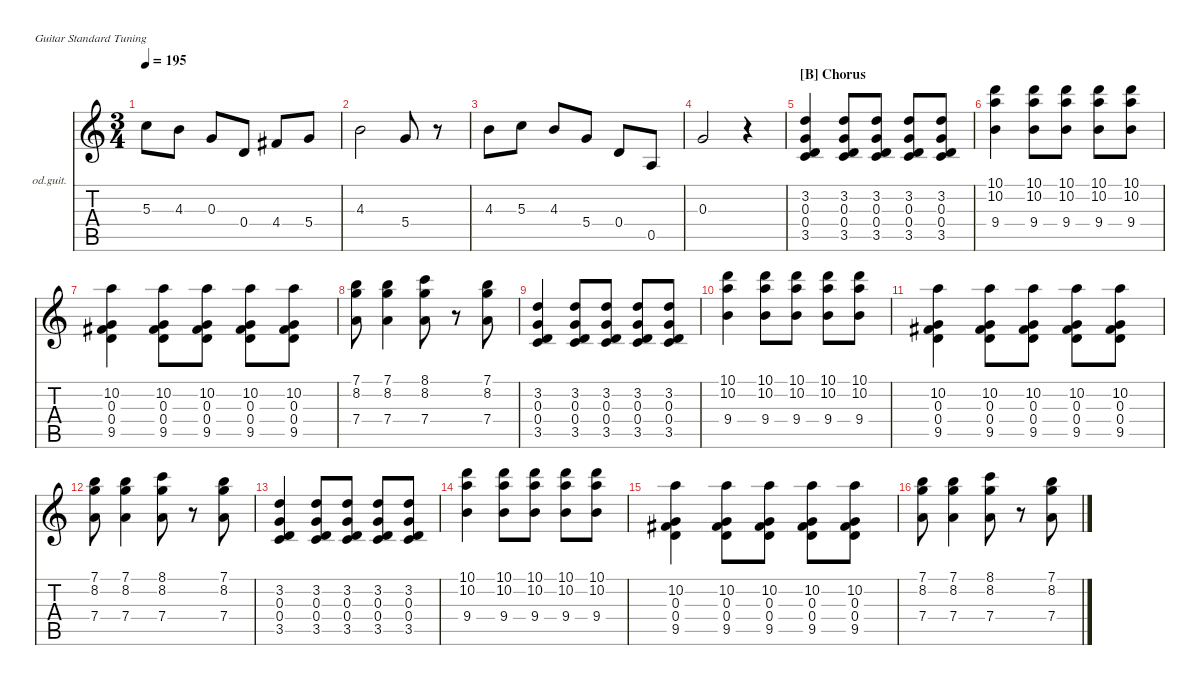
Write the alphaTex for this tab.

\hideDynamics
\bracketExtendMode nobrackets
\firstSystemTrackNameOrientation horizontal
\track ("Backing Guitar" "od.guit.") {instrument overdrivenguitar}
\staff {score tabs}
\tuning (E4 B3 G3 D3 A2 E2)
\ts (3 4)
\tempo 195
\clef g2
\ks aminor
5.3.8{dy mf beam Down} 4.3.8{beam Down} 0.3.8{beam Up} 0.4.8{beam Up} 4.4{acc #}.8{beam Up} 5.4.8{beam Up} |
4.3.2{beam Down} 5.4.8{beam Up} r.8{beam Down} |
4.3.8{beam Down} 5.3.8{beam Down} 4.3.8{beam Up} 5.4.8{beam Up} 0.4.8{beam Up} 0.5.8{beam Up} |
0.3.2{beam Up} r.4{beam Down} |
\section ("B" "Chorus")
(3.5 3.2 0.4 0.3).4{beam Up} (3.2 3.5 0.4 0.3).8{beam Up} (3.2 3.5 0.4 0.3).8{beam Up} (3.2 3.5 0.4 0.3).8{beam Up} (3.2 3.5 0.4 0.3).8{beam Up} |
(10.1 10.2 9.4).4{beam Down} (10.1 10.2 9.4).8{beam Down} (10.1 10.2 9.4).8{beam Down} (10.1 10.2 9.4).8{beam Down} (10.1 10.2 9.4).8{beam Down} |
(9.5{acc #} 10.2 0.3 0.4).4{beam Down} (9.5{acc #} 10.2 0.3 0.4).8{beam Down} (9.5{acc #} 10.2 0.3 0.4).8{beam Down} (9.5{acc #} 10.2 0.3 0.4).8{beam Down} (9.5{acc #} 10.2 0.3 0.4).8{beam Down} |
(7.4 8.2 7.1).8{beam Down} (7.1 8.2 7.4).4{beam Down} (8.1 8.2 7.4).8{beam Down} r.8{beam Down} (7.1 8.2 7.4).8{beam Down} |
(3.5 3.2 0.4 0.3).4{beam Up} (3.2 3.5 0.4 0.3).8{beam Up} (3.2 3.5 0.4 0.3).8{beam Up} (3.2 3.5 0.4 0.3).8{beam Up} (3.2 3.5 0.4 0.3).8{beam Up} |
(10.1 10.2 9.4).4{beam Down} (10.1 10.2 9.4).8{beam Down} (10.1 10.2 9.4).8{beam Down} (10.1 10.2 9.4).8{beam Down} (10.1 10.2 9.4).8{beam Down} |
(9.5{acc #} 10.2 0.3 0.4).4{beam Down} (9.5{acc #} 10.2 0.3 0.4).8{beam Down} (9.5{acc #} 10.2 0.3 0.4).8{beam Down} (9.5{acc #} 10.2 0.3 0.4).8{beam Down} (9.5{acc #} 10.2 0.3 0.4).8{beam Down} |
(7.4 8.2 7.1).8{beam Down} (7.1 8.2 7.4).4{beam Down} (8.1 8.2 7.4).8{beam Down} r.8{beam Down} (7.1 8.2 7.4).8{beam Down} |
(3.5 3.2 0.4 0.3).4{beam Up} (3.2 3.5 0.4 0.3).8{beam Up} (3.2 3.5 0.4 0.3).8{beam Up} (3.2 3.5 0.4 0.3).8{beam Up} (3.2 3.5 0.4 0.3).8{beam Up} |
(10.1 10.2 9.4).4{beam Down} (10.1 10.2 9.4).8{beam Down} (10.1 10.2 9.4).8{beam Down} (10.1 10.2 9.4).8{beam Down} (10.1 10.2 9.4).8{beam Down} |
(9.5{acc #} 10.2 0.3 0.4).4{beam Down} (9.5{acc #} 10.2 0.3 0.4).8{beam Down} (9.5{acc #} 10.2 0.3 0.4).8{beam Down} (9.5{acc #} 10.2 0.3 0.4).8{beam Down} (9.5{acc #} 10.2 0.3 0.4).8{beam Down} |
(7.4 8.2 7.1).8{beam Down} (7.1 8.2 7.4).4{beam Down} (8.1 8.2 7.4).8{beam Down} r.8{beam Down} (7.1 8.2 7.4).8{beam Down}
